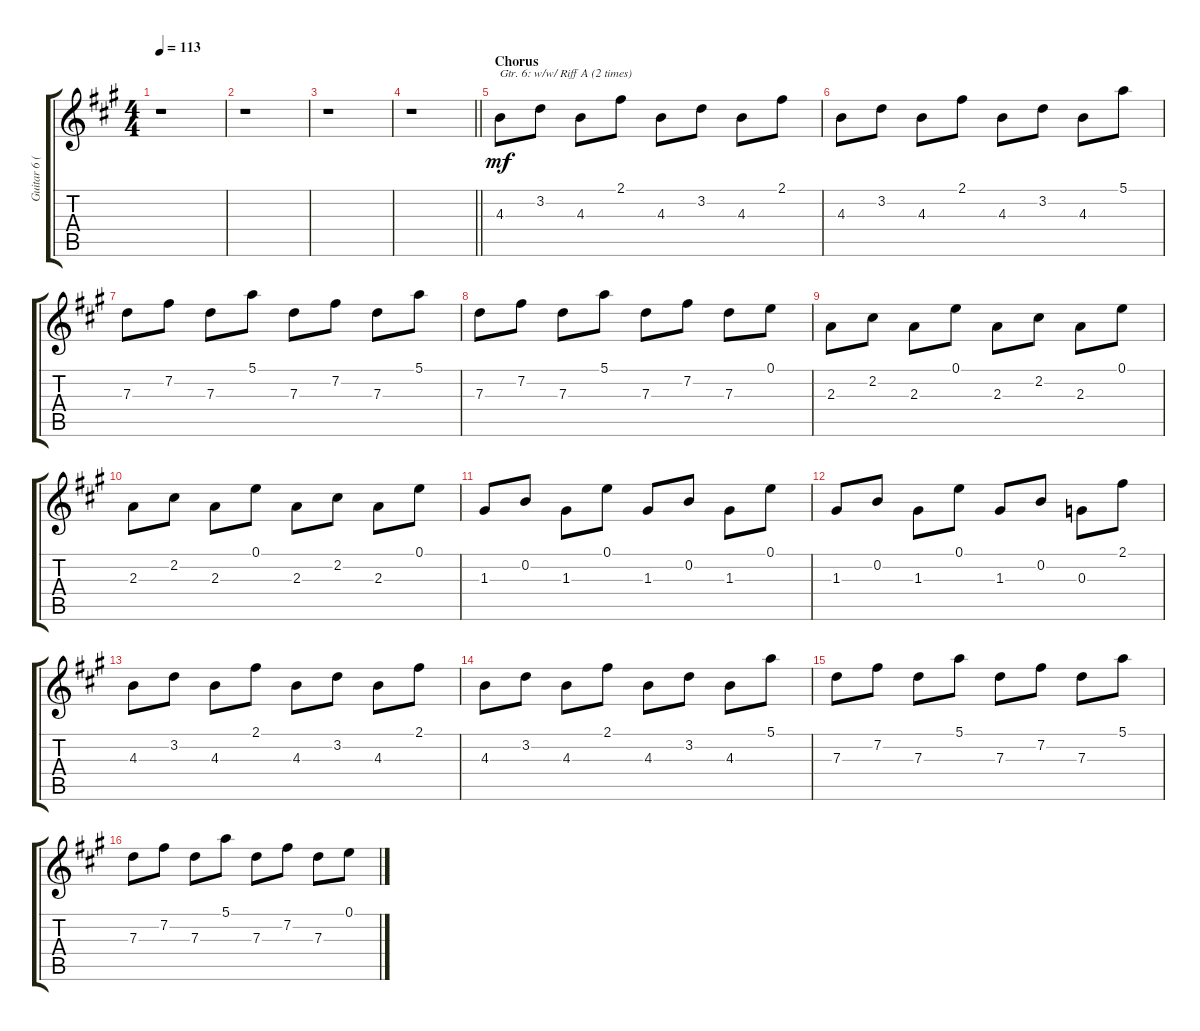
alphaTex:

\track ("Guitar 6 (clean)" "Guitar 6 (") {instrument electricguitarclean}
\staff {score tabs}
\tuning (E4 B3 G3 D3 A2 E2) {hide}
\ts (4 4)
\tempo 113
\clef g2
\ks f#minor
r.1{dy mf} |
r.1 |
r.1 |
\barLineRight lightlight
r.1 |
\section ("" "Chorus")
4.3.8{txt "Gtr. 6: w/w/ Riff A (2 times)"} 3.2.8 4.3.8 2.1.8 4.3.8 3.2.8 4.3.8 2.1.8 |
4.3.8 3.2.8 4.3.8 2.1.8 4.3.8 3.2.8 4.3.8 5.1.8 |
7.3.8 7.2.8 7.3.8 5.1.8 7.3.8 7.2.8 7.3.8 5.1.8 |
7.3.8 7.2.8 7.3.8 5.1.8 7.3.8 7.2.8 7.3.8 0.1.8 |
2.3.8 2.2.8 2.3.8 0.1.8 2.3.8 2.2.8 2.3.8 0.1.8 |
2.3.8 2.2.8 2.3.8 0.1.8 2.3.8 2.2.8 2.3.8 0.1.8 |
1.3.8 0.2.8 1.3.8 0.1.8 1.3.8 0.2.8 1.3.8 0.1.8 |
1.3.8 0.2.8 1.3.8 0.1.8 1.3.8 0.2.8 0.3.8 2.1.8 |
4.3.8 3.2.8 4.3.8 2.1.8 4.3.8 3.2.8 4.3.8 2.1.8 |
4.3.8 3.2.8 4.3.8 2.1.8 4.3.8 3.2.8 4.3.8 5.1.8 |
7.3.8 7.2.8 7.3.8 5.1.8 7.3.8 7.2.8 7.3.8 5.1.8 |
7.3.8 7.2.8 7.3.8 5.1.8 7.3.8 7.2.8 7.3.8 0.1.8
